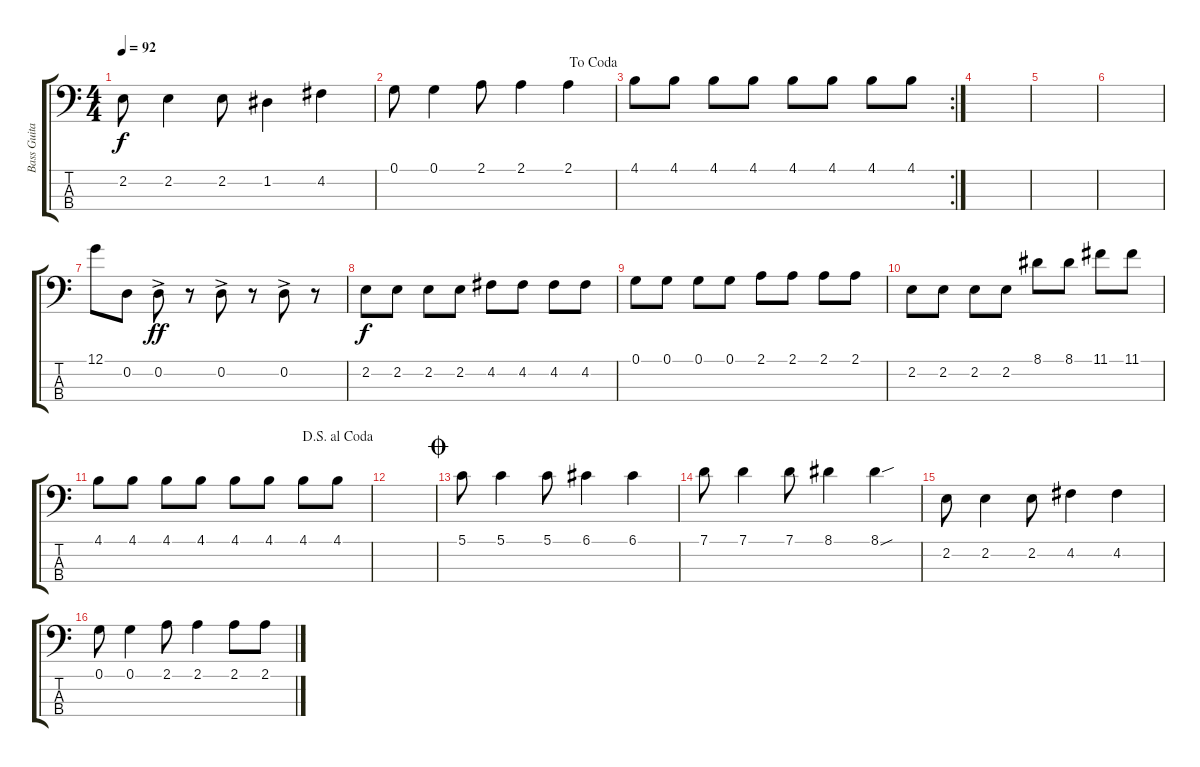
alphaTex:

\track ("Bass Guitar" "Bass Guita") {instrument electricbassfinger}
\staff {score tabs}
\tuning (G2 D2 A1 E1) {hide}
\ts (4 4)
\tempo 92
\clef f4
\ks c
2.2.8{dy f} 2.2.4 2.2.8 1.2.4 4.2.4 |
\jump dacoda
0.1.8 0.1.4 2.1.8 2.1.4 2.1.4 |
\rc 2
4.1.8 4.1.8 4.1.8 4.1.8 4.1.8 4.1.8 4.1.8 4.1.8 |
|
|
|
12.1.8 0.2.8 0.2{ac}.8{dy ff} r.8 0.2{ac}.8 r.8 0.2{ac}.8 r.8 |
2.2.8{dy f} 2.2.8 2.2.8 2.2.8 4.2.8 4.2.8 4.2.8 4.2.8 |
0.1.8 0.1.8 0.1.8 0.1.8 2.1.8 2.1.8 2.1.8 2.1.8 |
2.2.8 2.2.8 2.2.8 2.2.8 8.1.8 8.1.8 11.1.8 11.1.8 |
\jump dalsegnoalcoda
4.1.8 4.1.8 4.1.8 4.1.8 4.1.8 4.1.8 4.1.8 4.1.8 |
|
\jump coda
5.1.8 5.1.4 5.1.8 6.1.4 6.1.4 |
7.1.8 7.1.4 7.1.8 8.1.4 8.1{sou}.4 |
2.2.8 2.2.4 2.2.8 4.2.4 4.2.4 |
0.1.8 0.1.4 2.1.8 2.1.4 2.1.8 2.1.8
